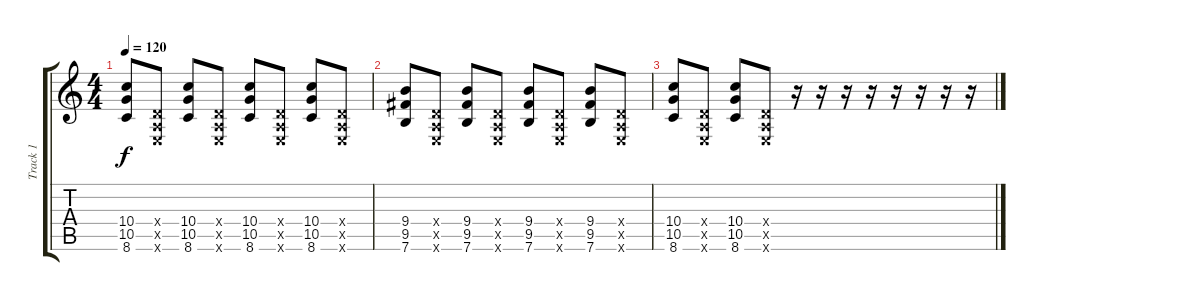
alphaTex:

\track ("Track 1" "Track 1") {instrument overdrivenguitar}
\staff {score tabs}
\tuning (E4 B3 G3 D3 A2 E2) {hide}
\ts (4 4)
\tempo 120
\clef g2
\ks c
(10.4 10.5 8.6).8{dy f} (0.4{x} 0.5{x} 0.6{x}).8 (10.4 10.5 8.6).8 (0.4{x} 0.5{x} 0.6{x}).8 (10.4 10.5 8.6).8 (0.4{x} 0.5{x} 0.6{x}).8 (10.4 10.5 8.6).8 (0.4{x} 0.5{x} 0.6{x}).8 |
(9.4 9.5 7.6).8 (0.4{x} 0.5{x} 0.6{x}).8 (9.4 9.5 7.6).8 (0.4{x} 0.5{x} 0.6{x}).8 (9.4 9.5 7.6).8 (0.4{x} 0.5{x} 0.6{x}).8 (9.4 9.5 7.6).8 (0.4{x} 0.5{x} 0.6{x}).8 |
(10.4 10.5 8.6).8 (0.4{x} 0.5{x} 0.6{x}).8 (10.4 10.5 8.6).8 (0.4{x} 0.5{x} 0.6{x}).8 r.16 r.16 r.16 r.16 r.16 r.16 r.16 r.16
